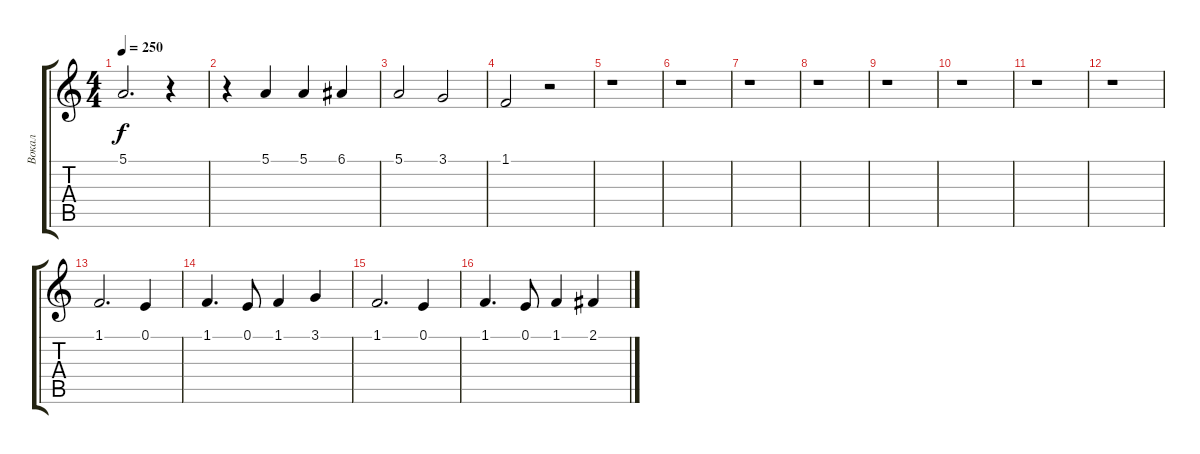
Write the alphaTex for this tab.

\track ("Вокал" "Вокал") {instrument pad1newage}
\staff {score tabs}
\tuning (E4 B3 G3 D3 A2 E2) {hide}
\ts (4 4)
\tempo 250
\clef g2
\ks c
5.1.2{d dy f} r.4 |
r.4 5.1.4 5.1.4 6.1.4 |
5.1.2 3.1.2 |
1.1.2 r.2 |
r.1 |
r.1 |
r.1 |
r.1 |
r.1 |
r.1 |
r.1 |
r.1 |
1.1.2{d} 0.1.4 |
1.1.4{d} 0.1.8 1.1.4 3.1.4 |
1.1.2{d} 0.1.4 |
1.1.4{d} 0.1.8 1.1.4 2.1.4
